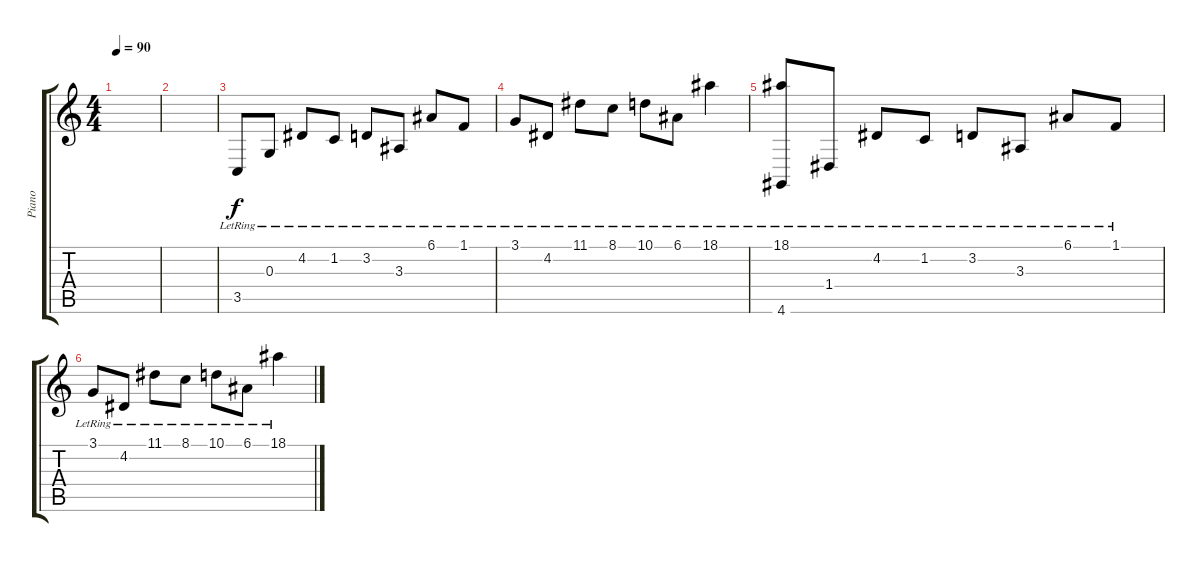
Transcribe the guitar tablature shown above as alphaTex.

\track ("Piano" "Piano") {instrument acousticgrandpiano}
\staff {score tabs}
\tuning (E4 B3 G3 D3 A2 E2) {hide}
\ts (4 4)
\tempo 90
\clef g2
\ks c
|
|
3.5{lr}.8 0.3{lr}.8 4.2{lr}.8 1.2{lr}.8 3.2{lr}.8 3.3{lr}.8 6.1{lr}.8 1.1{lr}.8 |
3.1{lr}.8 4.2{lr}.8 11.1{lr}.8 8.1{lr}.8 10.1{lr}.8 6.1{lr}.8 18.1{lr}.4 |
(18.1{lr} 4.6{lr}).8 1.4{lr}.8 4.2{lr}.8 1.2{lr}.8 3.2{lr}.8 3.3{lr}.8 6.1{lr}.8 1.1{lr}.8 |
3.1{lr}.8 4.2{lr}.8 11.1{lr}.8 8.1{lr}.8 10.1{lr}.8 6.1{lr}.8 18.1{lr}.4
